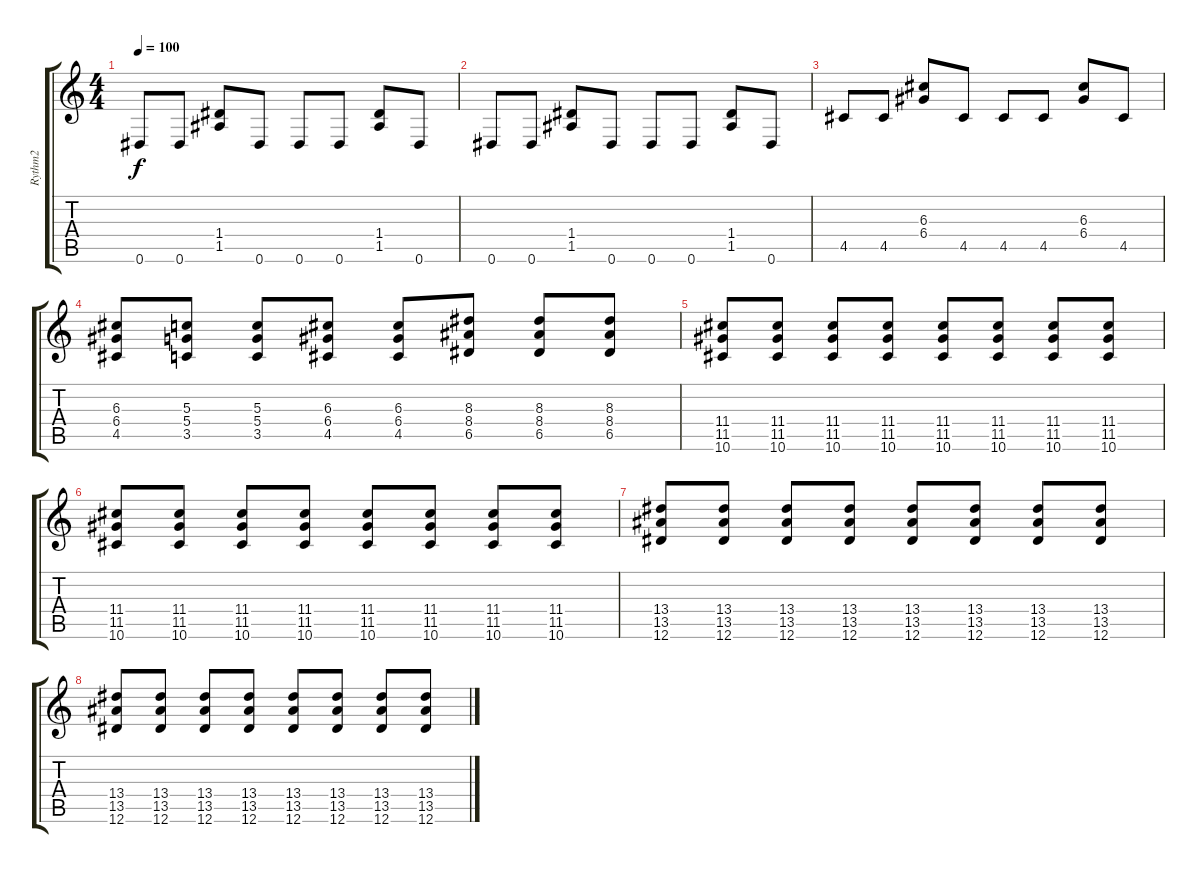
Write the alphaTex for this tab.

\track ("Rythm2" "Rythm2") {instrument overdrivenguitar}
\staff {score tabs}
\tuning (E4 B3 G3 D3 A2 Eb2) {hide}
\ts (4 4)
\tempo 100
\clef g2
\ks c
0.6.8{dy f} 0.6.8 (1.4 1.5).8 0.6.8 0.6.8 0.6.8 (1.4 1.5).8 0.6.8 |
0.6.8 0.6.8 (1.4 1.5).8 0.6.8 0.6.8 0.6.8 (1.4 1.5).8 0.6.8 |
4.5.8 4.5.8 (6.3 6.4).8 4.5.8 4.5.8 4.5.8 (6.3 6.4).8 4.5.8 |
(6.3 6.4 4.5).8 (5.3 5.4 3.5).8 (5.3 5.4 3.5).8 (6.3 6.4 4.5).8 (6.3 6.4 4.5).8 (8.3 8.4 6.5).8 (8.3 8.4 6.5).8 (8.3 8.4 6.5).8 |
(11.4 11.5 10.6).8 (11.4 11.5 10.6).8 (11.4 11.5 10.6).8 (11.4 11.5 10.6).8 (11.4 11.5 10.6).8 (11.4 11.5 10.6).8 (11.4 11.5 10.6).8 (11.4 11.5 10.6).8 |
(11.4 11.5 10.6).8 (11.4 11.5 10.6).8 (11.4 11.5 10.6).8 (11.4 11.5 10.6).8 (11.4 11.5 10.6).8 (11.4 11.5 10.6).8 (11.4 11.5 10.6).8 (11.4 11.5 10.6).8 |
(13.4 13.5 12.6).8 (13.4 13.5 12.6).8 (13.4 13.5 12.6).8 (13.4 13.5 12.6).8 (13.4 13.5 12.6).8 (13.4 13.5 12.6).8 (13.4 13.5 12.6).8 (13.4 13.5 12.6).8 |
(13.4 13.5 12.6).8 (13.4 13.5 12.6).8 (13.4 13.5 12.6).8 (13.4 13.5 12.6).8 (13.4 13.5 12.6).8 (13.4 13.5 12.6).8 (13.4 13.5 12.6).8 (13.4 13.5 12.6).8
